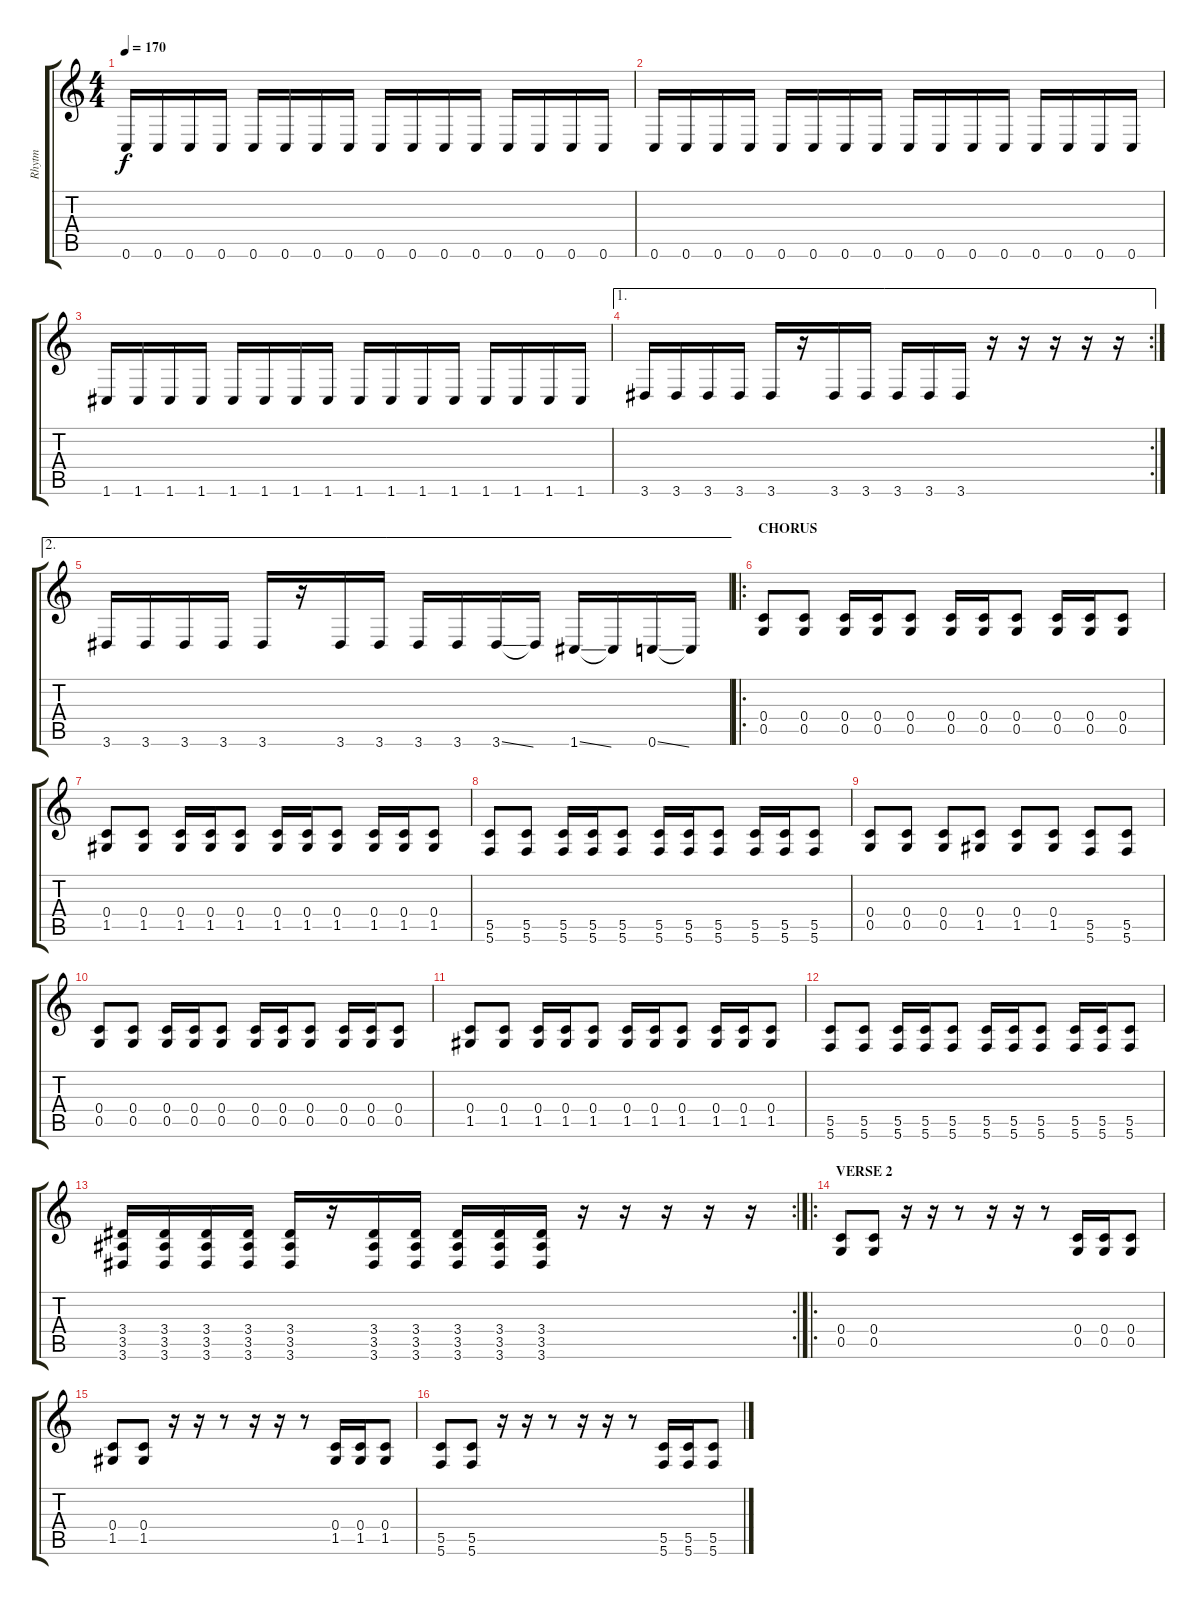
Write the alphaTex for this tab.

\track ("Rhytm" "Rhytm") {instrument distortionguitar}
\staff {score tabs}
\tuning (D4 A3 F3 C3 G2 C2) {hide}
\ts (4 4)
\tempo 170
\clef g2
\ks c
0.6.16{dy f} 0.6.16 0.6.16 0.6.16 0.6.16 0.6.16 0.6.16 0.6.16 0.6.16 0.6.16 0.6.16 0.6.16 0.6.16 0.6.16 0.6.16 0.6.16 |
0.6.16 0.6.16 0.6.16 0.6.16 0.6.16 0.6.16 0.6.16 0.6.16 0.6.16 0.6.16 0.6.16 0.6.16 0.6.16 0.6.16 0.6.16 0.6.16 |
1.6.16 1.6.16 1.6.16 1.6.16 1.6.16 1.6.16 1.6.16 1.6.16 1.6.16 1.6.16 1.6.16 1.6.16 1.6.16 1.6.16 1.6.16 1.6.16 |
\ae 1
\rc 2
3.6.16 3.6.16 3.6.16 3.6.16 3.6.16 r.16 3.6.16 3.6.16 3.6.16 3.6.16 3.6.16 r.16 r.16 r.16 r.16 r.16 |
\ae 2
3.6.16 3.6.16 3.6.16 3.6.16 3.6.16 r.16 3.6.16 3.6.16 3.6.16 3.6.16 3.6{ss}.16 3.6{t}.16 1.6{ss}.16 1.6{t}.16 0.6{ss}.16 0.6{t}.16 |
\ro
\section ("" "CHORUS")
(0.4 0.5).8{instrument distortionguitar} (0.4 0.5).8 (0.4 0.5).16 (0.4 0.5).16 (0.4 0.5).8 (0.4 0.5).16 (0.4 0.5).16 (0.4 0.5).8 (0.4 0.5).16 (0.4 0.5).16 (0.4 0.5).8 |
(0.4 1.5).8 (0.4 1.5).8 (0.4 1.5).16 (0.4 1.5).16 (0.4 1.5).8 (0.4 1.5).16 (0.4 1.5).16 (0.4 1.5).8 (0.4 1.5).16 (0.4 1.5).16 (0.4 1.5).8 |
(5.5 5.6).8 (5.5 5.6).8 (5.5 5.6).16 (5.5 5.6).16 (5.5 5.6).8 (5.5 5.6).16 (5.5 5.6).16 (5.5 5.6).8 (5.5 5.6).16 (5.5 5.6).16 (5.5 5.6).8 |
(0.4 0.5).8 (0.4 0.5).8 (0.4 0.5).8 (0.4 1.5).8 (0.4 1.5).8 (0.4 1.5).8 (5.5 5.6).8 (5.5 5.6).8 |
(0.4 0.5).8 (0.4 0.5).8 (0.4 0.5).16 (0.4 0.5).16 (0.4 0.5).8 (0.4 0.5).16 (0.4 0.5).16 (0.4 0.5).8 (0.4 0.5).16 (0.4 0.5).16 (0.4 0.5).8 |
(0.4 1.5).8 (0.4 1.5).8 (0.4 1.5).16 (0.4 1.5).16 (0.4 1.5).8 (0.4 1.5).16 (0.4 1.5).16 (0.4 1.5).8 (0.4 1.5).16 (0.4 1.5).16 (0.4 1.5).8 |
(5.5 5.6).8 (5.5 5.6).8 (5.5 5.6).16 (5.5 5.6).16 (5.5 5.6).8 (5.5 5.6).16 (5.5 5.6).16 (5.5 5.6).8 (5.5 5.6).16 (5.5 5.6).16 (5.5 5.6).8 |
\rc 2
(3.4 3.5 3.6).16 (3.4 3.5 3.6).16 (3.4 3.5 3.6).16 (3.4 3.5 3.6).16 (3.4 3.5 3.6).16 r.16 (3.4 3.5 3.6).16 (3.4 3.5 3.6).16 (3.4 3.5 3.6).16 (3.4 3.5 3.6).16 (3.4 3.5 3.6).16 r.16 r.16 r.16 r.16 r.16 |
\ro
\section ("" "VERSE 2")
(0.4 0.5).8 (0.4 0.5).8 r.16 r.16 r.8 r.16 r.16 r.8 (0.4 0.5).16 (0.4 0.5).16 (0.4 0.5).8 |
(0.4 1.5).8 (0.4 1.5).8 r.16 r.16 r.8 r.16 r.16 r.8 (0.4 1.5).16 (0.4 1.5).16 (0.4 1.5).8 |
(5.5 5.6).8 (5.5 5.6).8 r.16 r.16 r.8 r.16 r.16 r.8 (5.5 5.6).16 (5.5 5.6).16 (5.5 5.6).8
